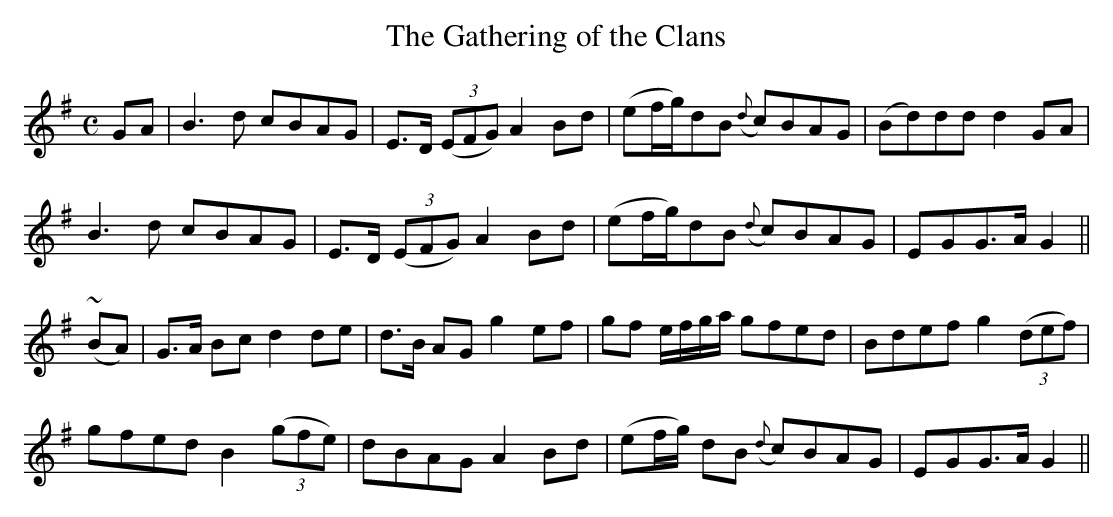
X:1
T: The Gathering of the Clans
M: C
L: 1/8
K: G
GA | B3d cBAG | E>D ((3EFG) A2Bd | (ef/2g/2)dB ({d}c)BAG | (Bd)dd d2GA |
B3d cBAG | E>D ((3EFG) A2Bd | (ef/2g/2)dB ({d}c)BAG | EGG>A G2 ||
(~BA) | G>A Bc d2de | d>B AG g2ef | gf e/2f/2g/2a/2 gfed | Bdef g2((3def) |
gfed B2((3gfe) | dBAG A2Bd | (ef/2g/2) dB ({d}c)BAG | EGG>A G2 ||
